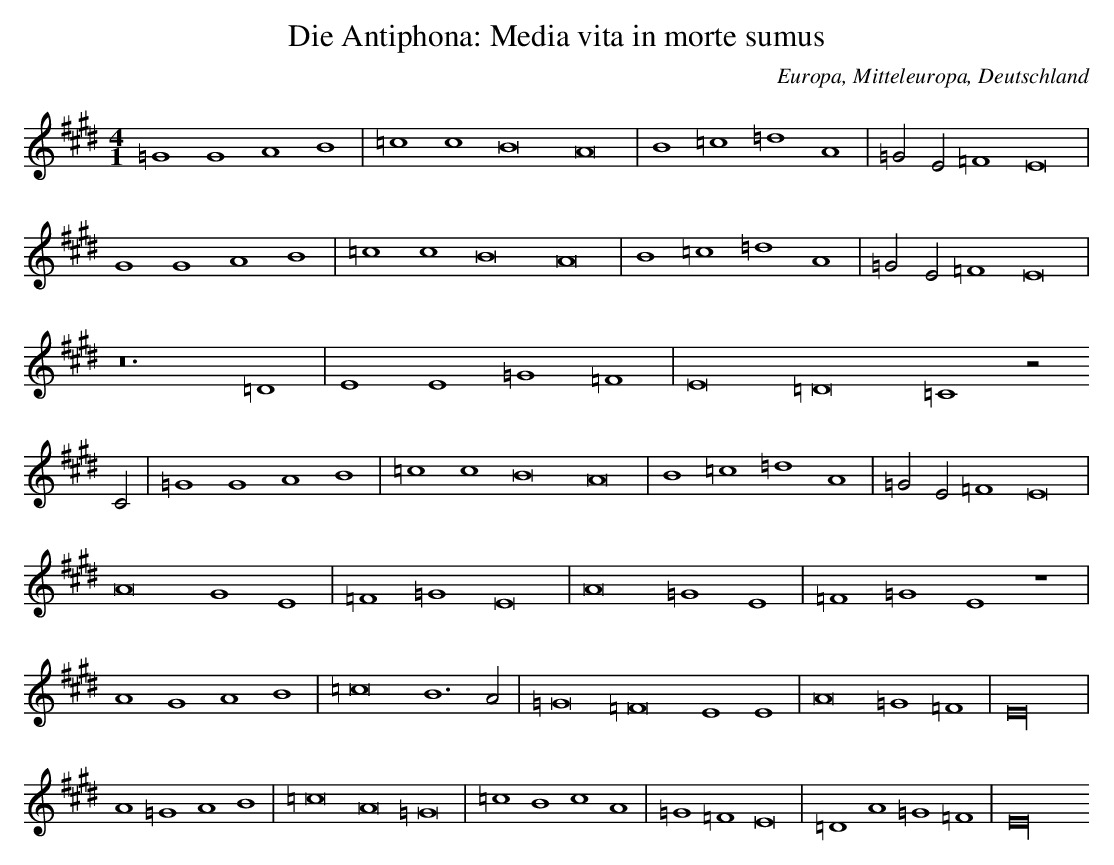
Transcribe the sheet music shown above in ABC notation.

X:1
T: Die Antiphona: Media vita in morte sumus
O: Europa, Mitteleuropa, Deutschland
M: 4/1
L: 1/2
K: E
=G2G2A2B2 | =c2c2B4A4 | B2=c2=d2A2 | =GE=F2E4 |
G2G2A2B2 | =c2c2B4A4 | B2=c2=d2A2 | =GE=F2E4 |
z6=D2 | E2E2=G2=F2 | E4=D4=C2z
C | =G2G2A2B2 | =c2c2B4A4 | B2=c2=d2A2 | =GE=F2E4 |
A4G2E2 | =F2=G2E4 | A4=G2E2 | =F2=G2E2z2 |
A2G2A2B2 | =c4B3A | =G4=F4E2E2 | A4=G2=F2 | E8 |
A2=G2A2B2 | =c4A4=G4 | =c2B2c2A2 | =G2=F2E4 | =D2A2=G2=F2 | E8
